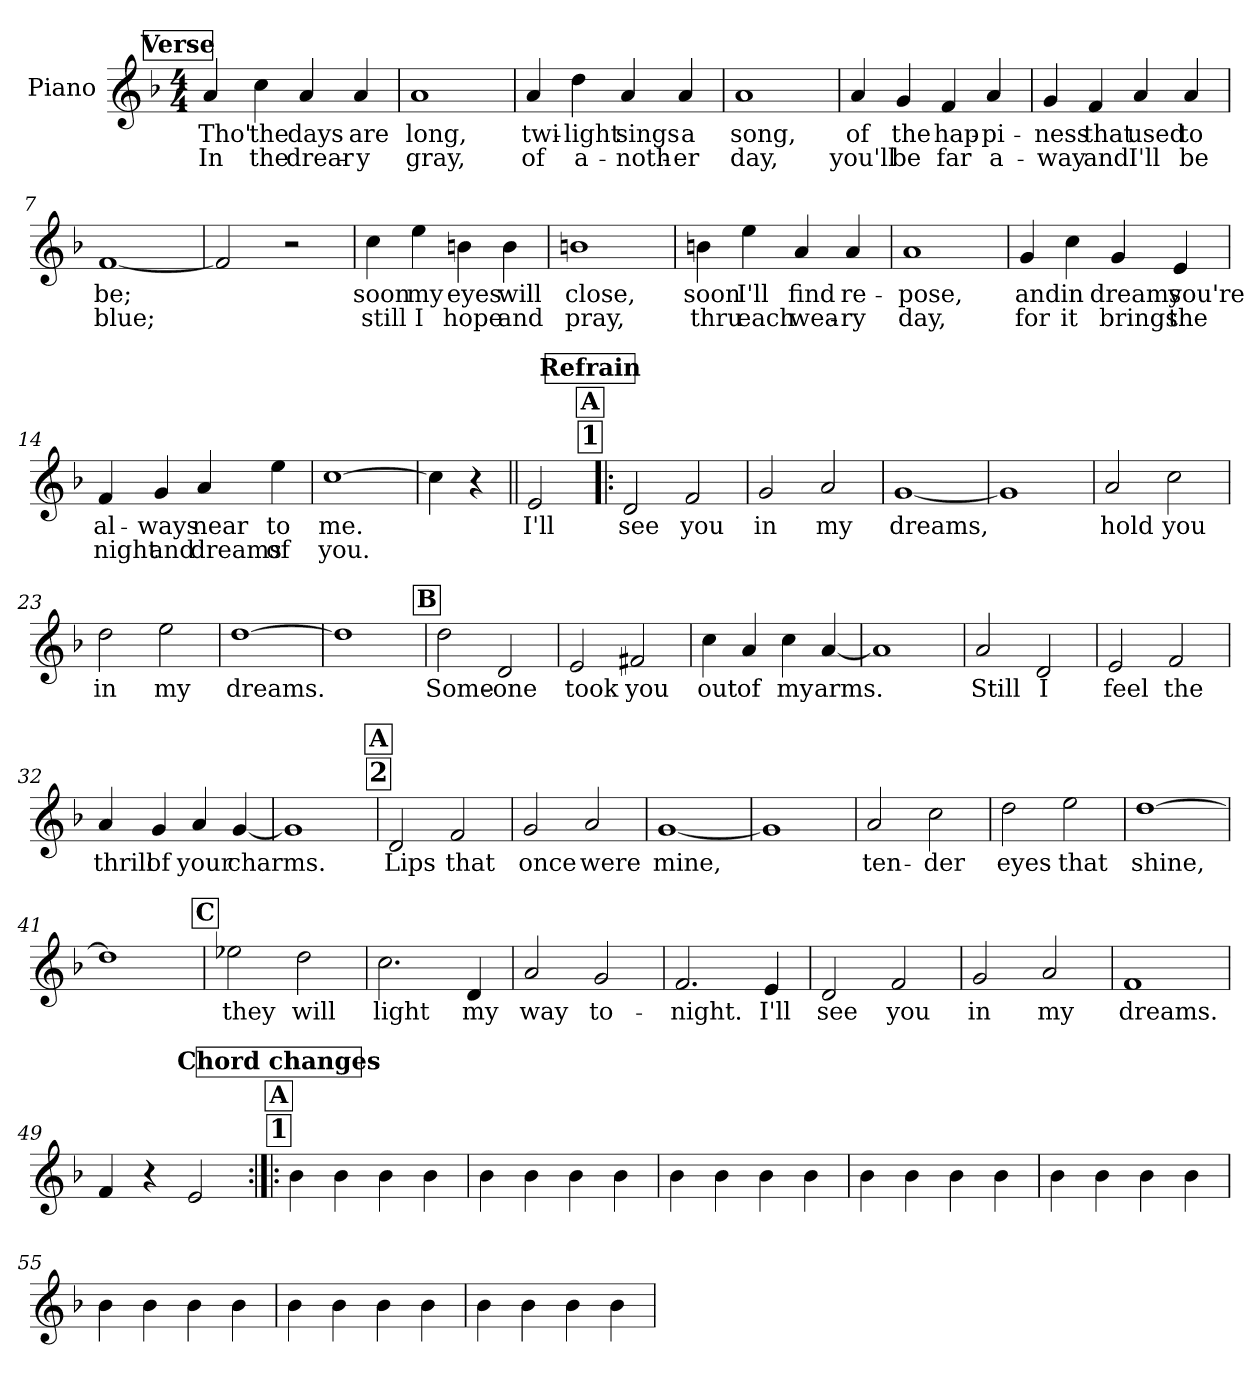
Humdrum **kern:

**kern	**text	**text
*part1	*part1	*part1
*staff1	*staff1	*staff1
*I"Piano	*	*
*I'Pno.	*	*
*clefG2	*	*
*k[b-]	*	*
*M4/4	*	*
!!LO:REH:place=s1:a:fs=14:t=Verse
=1	=1	=1
!	!LO:LY:b	!LO:LY:b
4a/	Tho'	In
!	!LO:LY:b	!LO:LY:b
4cc\	the	the
!	!LO:LY:b	!LO:LY:b
4a/	days	drear-
!	!LO:LY:b	!LO:LY:b
4a/	are	-y
=2	=2	=2
!	!LO:LY:b	!LO:LY:b
1a	long,	gray,
=3	=3	=3
!	!LO:LY:b	!LO:LY:b
4a/	twi-	of
!	!LO:LY:b	!LO:LY:b
4dd\	-light	a-
!	!LO:LY:b	!LO:LY:b
4a/	sings	-noth-
!	!LO:LY:b	!LO:LY:b
4a/	a	-er
=4	=4	=4
!	!LO:LY:b	!LO:LY:b
1a	song,	day,
!!LO:LB:g=z
=5	=5	=5
!	!LO:LY:b	!LO:LY:b
4a/	of	you'll
!	!LO:LY:b	!LO:LY:b
4g/	the	be
!	!LO:LY:b	!LO:LY:b
4f/	hap-	far
!	!LO:LY:b	!LO:LY:b
4a/	-pi-	a-
=6	=6	=6
!	!LO:LY:b	!LO:LY:b
4g/	-ness	-way
!	!LO:LY:b	!LO:LY:b
4f/	that	and
!	!LO:LY:b	!LO:LY:b
4a/	used	I'll
!	!LO:LY:b	!LO:LY:b
4a/	to	be
=7	=7	=7
!	!LO:LY:b	!LO:LY:b
[1f	be;	blue;
=8	=8	=8
2f/]	.	.
2r	.	.
!!LO:LB:g=z
=9	=9	=9
!	!LO:LY:b	!LO:LY:b
4cc\	soon	still
!	!LO:LY:b	!LO:LY:b
4ee\	my	I
!	!LO:LY:b	!LO:LY:b
4bn\	eyes	hope
!	!LO:LY:b	!LO:LY:b
4b\	will	and
=10	=10	=10
!	!LO:LY:b	!LO:LY:b
1bn	close,	pray,
=11	=11	=11
!	!LO:LY:b	!LO:LY:b
4bn\	soon	thru
!	!LO:LY:b	!LO:LY:b
4ee\	I'll	each
!	!LO:LY:b	!LO:LY:b
4a/	find	wea-
!	!LO:LY:b	!LO:LY:b
4a/	re-	-ry
=12	=12	=12
!	!LO:LY:b	!LO:LY:b
1a	-pose,	day,
!!LO:LB:g=z
=13	=13	=13
!	!LO:LY:b	!LO:LY:b
4g/	and	for
!	!LO:LY:b	!LO:LY:b
4cc\	in	it
!	!LO:LY:b	!LO:LY:b
4g/	dreams	brings
!	!LO:LY:b	!LO:LY:b
4e/	you're	the
=14	=14	=14
!	!LO:LY:b	!LO:LY:b
4f/	al-	night
!	!LO:LY:b	!LO:LY:b
4g/	-ways	and
!	!LO:LY:b	!LO:LY:b
4a/	near	dreams
!	!LO:LY:b	!LO:LY:b
4ee\	to	of
=15	=15	=15
!	!LO:LY:b	!LO:LY:b
[1cc	me.	you.
=16	=16	=16
4cc\]	.	.
4r	.	.
!!LO:PB:g=z
=17||	=17||	=17||
*MM180	*	*
!	!LO:LY:b	!
2e/	I'll	.
!!LO:REH:place=s1:a:t=1
!!LO:REH:place=s1:a:fs=14:t=A
!!LO:REH:place=s1:a:fs=14:t=Refrain
=18!|:	=18!|:	=18!|:
!	!LO:LY:b	!
2d/	see	.
!	!LO:LY:b	!
2f/	you	.
=19	=19	=19
!	!LO:LY:b	!
2g/	in	.
!	!LO:LY:b	!
2a/	my	.
=20	=20	=20
!	!LO:LY:b	!
[1g	dreams,	.
=21	=21	=21
1g]	.	.
!!LO:LB:g=z
=22	=22	=22
!	!LO:LY:b	!
2a/	hold	.
!	!LO:LY:b	!
2cc\	you	.
=23	=23	=23
!	!LO:LY:b	!
2dd\	in	.
!	!LO:LY:b	!
2ee\	my	.
=24	=24	=24
!	!LO:LY:b	!
[1dd	dreams.	.
=25	=25	=25
1dd]	.	.
!!LO:LB:g=z
!!LO:REH:place=s1:a:fs=14:t=B
=26	=26	=26
!	!LO:LY:b	!
2dd\	Some-	.
!	!LO:LY:b	!
2d/	-one	.
=27	=27	=27
!	!LO:LY:b	!
2e/	took	.
!	!LO:LY:b	!
2f#X/	you	.
=28	=28	=28
!	!LO:LY:b	!
4cc\	out	.
!	!LO:LY:b	!
4a/	of	.
!	!LO:LY:b	!
4cc\	my	.
!	!LO:LY:b	!
[4a/	arms.	.
=29	=29	=29
1a]	.	.
!!LO:LB:g=z
=30	=30	=30
!	!LO:LY:b	!
2a/	Still	.
!	!LO:LY:b	!
2d/	I	.
=31	=31	=31
!	!LO:LY:b	!
2e/	feel	.
!	!LO:LY:b	!
2f/	the	.
=32	=32	=32
!	!LO:LY:b	!
4a/	thrill	.
!	!LO:LY:b	!
4g/	of	.
!	!LO:LY:b	!
4a/	your	.
!	!LO:LY:b	!
[4g/	charms.	.
=33	=33	=33
1g]	.	.
!!LO:LB:g=z
!!LO:REH:place=s1:a:t=2
!!LO:REH:place=s1:a:fs=14:t=A
=34	=34	=34
!	!LO:LY:b	!
2d/	Lips	.
!	!LO:LY:b	!
2f/	that	.
=35	=35	=35
!	!LO:LY:b	!
2g/	once	.
!	!LO:LY:b	!
2a/	were	.
=36	=36	=36
!	!LO:LY:b	!
[1g	mine,	.
=37	=37	=37
1g]	.	.
!!LO:LB:g=z
=38	=38	=38
!	!LO:LY:b	!
2a/	ten-	.
!	!LO:LY:b	!
2cc\	-der	.
=39	=39	=39
!	!LO:LY:b	!
2dd\	eyes	.
!	!LO:LY:b	!
2ee\	that	.
=40	=40	=40
!	!LO:LY:b	!
[1dd	shine,	.
=41	=41	=41
1dd]	.	.
!!LO:LB:g=z
!!LO:REH:place=s1:a:fs=14:t=C
=42	=42	=42
!	!LO:LY:b	!
2ee-X\	they	.
!	!LO:LY:b	!
2dd\	will	.
=43	=43	=43
!	!LO:LY:b	!
2.cc\	light	.
!	!LO:LY:b	!
4d/	my	.
=44	=44	=44
!	!LO:LY:b	!
2a/	way	.
!	!LO:LY:b	!
2g/	to-	.
=45	=45	=45
!	!LO:LY:b	!
2.f/	-night.	.
!	!LO:LY:b	!
4e/	I'll	.
!!LO:LB:g=z
=46	=46	=46
!	!LO:LY:b	!
2d/	see	.
!	!LO:LY:b	!
2f/	you	.
=47	=47	=47
!	!LO:LY:b	!
2g/	in	.
!	!LO:LY:b	!
2a/	my	.
=48	=48	=48
!	!LO:LY:b	!
1f	dreams.	.
=49	=49	=49
4f/	.	.
4r	.	.
2e!/	.	.
!!LO:PB:g=z
!!LO:REH:place=s1:a:t=1
!!LO:REH:place=s1:a:fs=14:t=A
!!LO:REH:place=s1:a:fs=14:t=Chord changes
=50:|!|:	=50:|!|:	=50:|!|:
4b-!	.	.
4b-!	.	.
4b-!	.	.
4b-!	.	.
=51	=51	=51
4b-!	.	.
4b-!	.	.
4b-!	.	.
4b-!	.	.
=52	=52	=52
4b-!	.	.
4b-!	.	.
4b-!	.	.
4b-!	.	.
=53	=53	=53
4b-!	.	.
4b-!	.	.
4b-!	.	.
4b-!	.	.
=54	=54	=54
4b-!	.	.
4b-!	.	.
4b-!	.	.
4b-!	.	.
=55	=55	=55
4b-!	.	.
4b-!	.	.
4b-!	.	.
4b-!	.	.
=56	=56	=56
4b-!	.	.
4b-!	.	.
4b-!	.	.
4b-!	.	.
=57	=57	=57
4b-!	.	.
4b-!	.	.
4b-!	.	.
4b-!	.	.
=	=	=
*-	*-	*-
